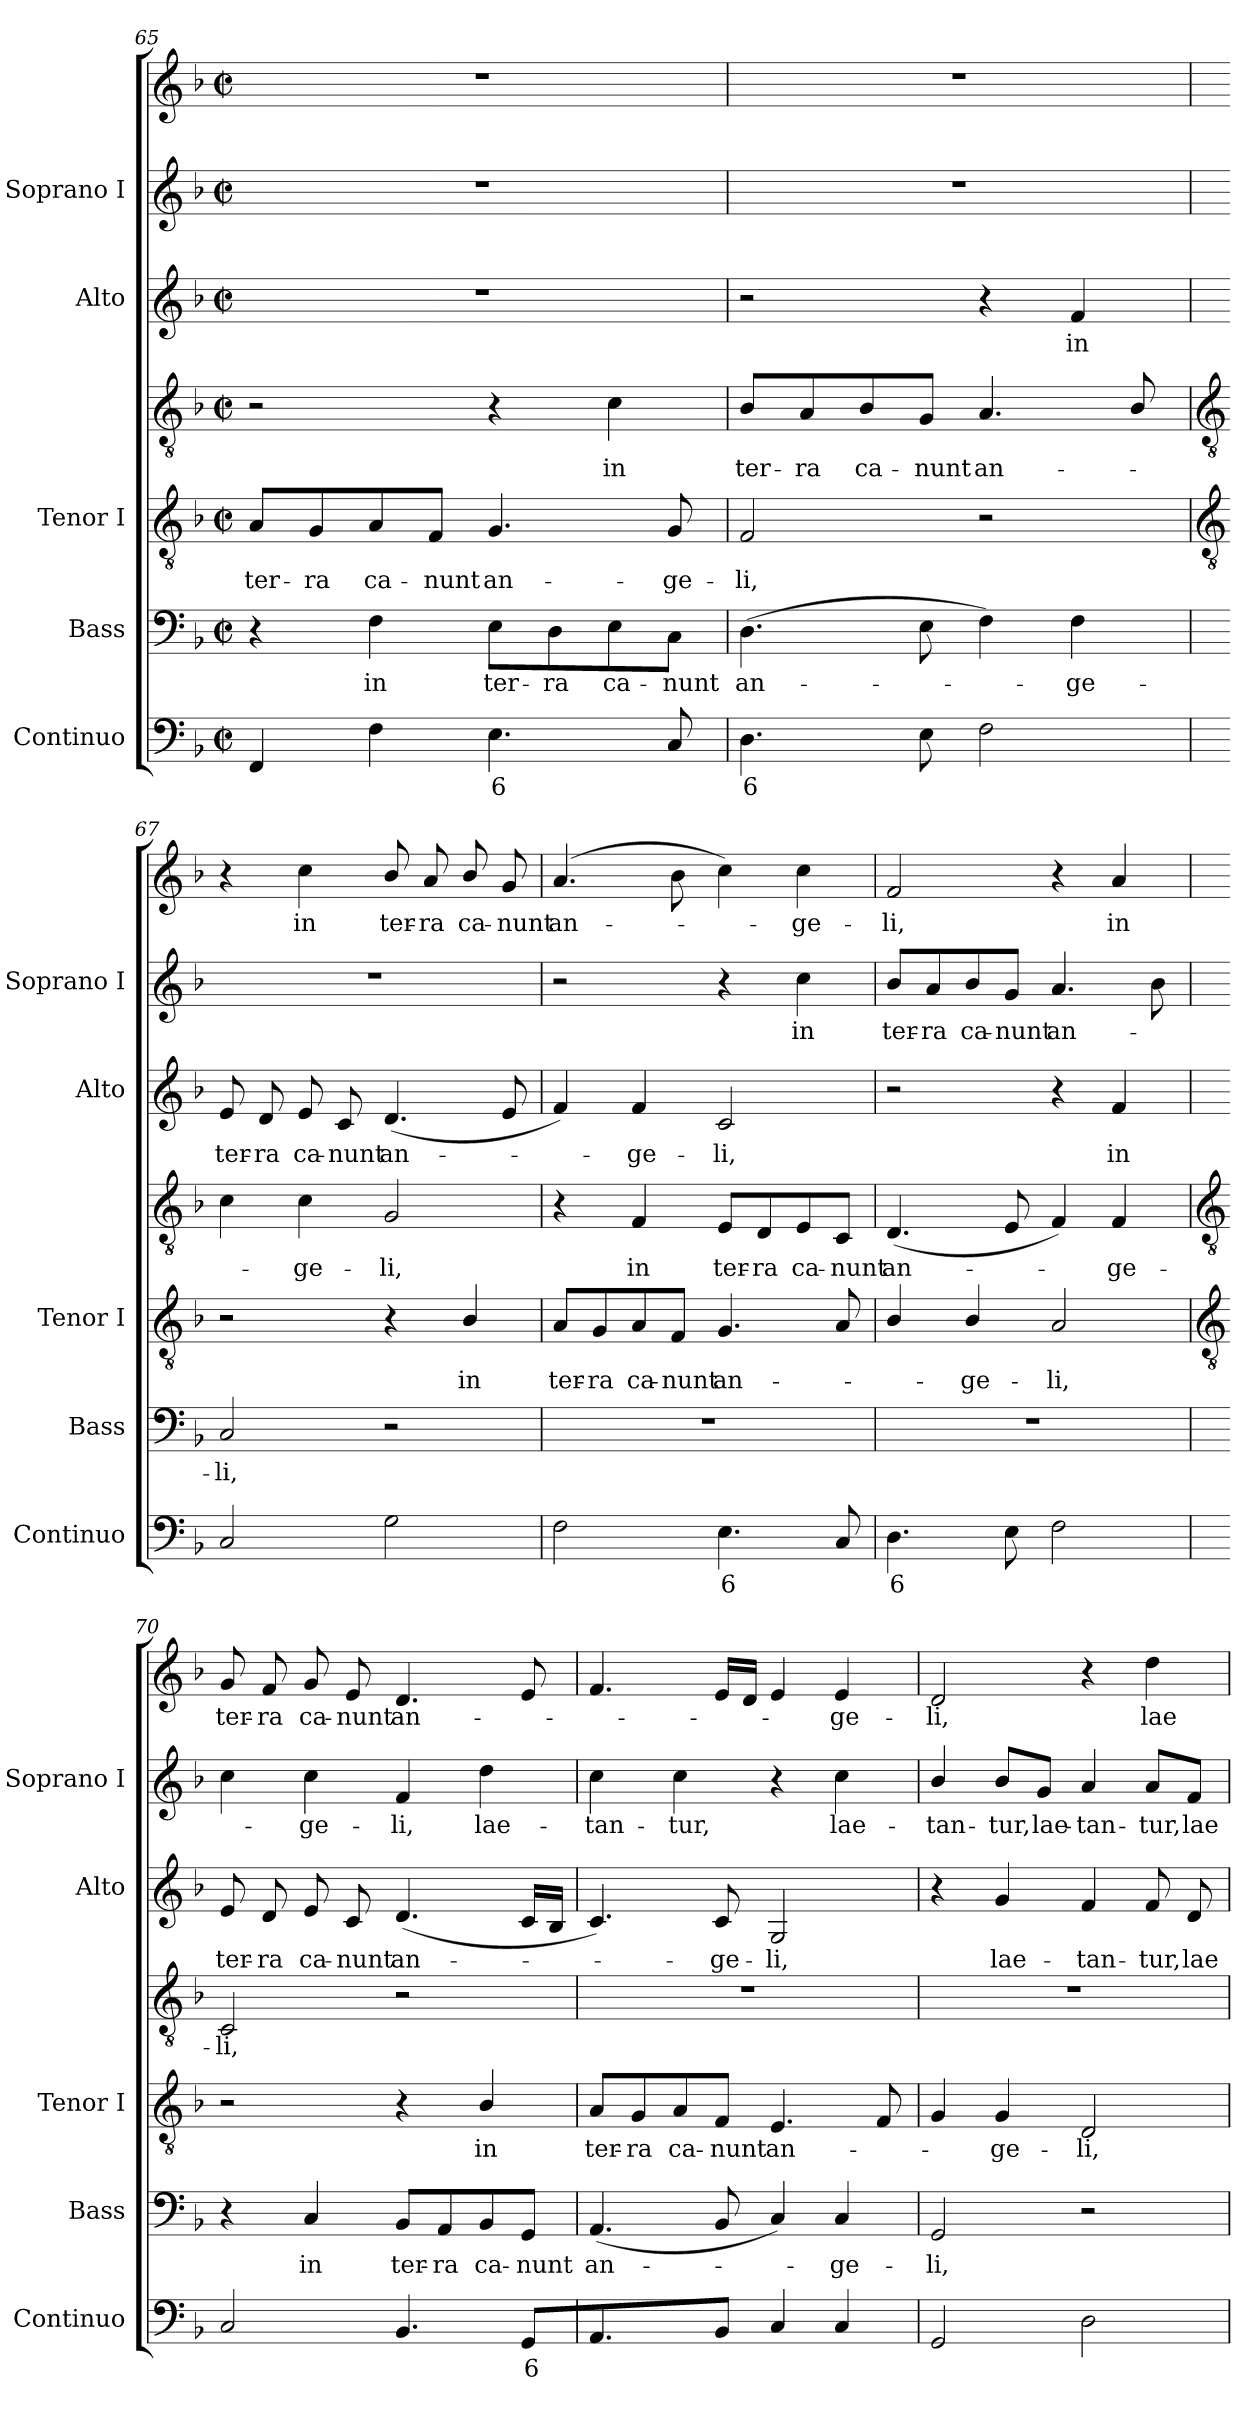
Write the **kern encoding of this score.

**kern	**text	**kern	**text	**kern	**text	**kern	**text	**kern	**text	**kern	**text	**kern	**text
*part5	*part5	*part4	*part4	*part3	*part3	*part3	*part3	*part2	*part2	*part1	*part1	*part1	*part1
*staff7	*staff7	*staff6	*staff6	*staff5	*staff5	*staff4	*staff4	*staff3	*staff3	*staff2	*staff2	*staff1	*staff1
*I"Continuo	*	*I"Bass	*	*I"Tenor I	*	*	*	*I"Alto	*	*I"Soprano I	*	*	*
*I'Continuo	*	*I'Bass	*	*I'Tenor I	*	*	*	*I'Alto	*	*I'Soprano I	*	*	*
*clefF4	*	*clefF4	*	*clefGv2	*	*clefGv2	*	*clefG2	*	*clefG2	*	*clefG2	*
*k[b-]	*	*k[b-]	*	*k[b-]	*	*k[b-]	*	*k[b-]	*	*k[b-]	*	*k[b-]	*
*F:	*	*F:	*	*F:	*	*F:	*	*F:	*	*F:	*	*F:	*
*M2/2	*	*M2/2	*	*M2/2	*	*M2/2	*	*M2/2	*	*M2/2	*	*M2/2	*
*met(c|)	*	*met(c|)	*	*met(c|)	*	*met(c|)	*	*met(c|)	*	*met(c|)	*	*met(c|)	*
=65	=65	=65	=65	=65	=65	=65	=65	=65	=65	=65	=65	=65	=65
!	!	!	!	!	!LO:LY:b	!	!	!	!	!	!	!	!
4FF	.	4r	.	8A/L	ter-	2r	.	1r	.	1r	.	1r	.
!	!	!	!	!	!LO:LY:b	!	!	!	!	!	!	!	!
.	.	.	.	8G/	-ra	.	.	.	.	.	.	.	.
!	!	!	!LO:LY:b	!	!LO:LY:b	!	!	!	!	!	!	!	!
4F	.	4F	in	8A/	ca-	.	.	.	.	.	.	.	.
!	!	!	!	!	!LO:LY:b	!	!	!	!	!	!	!	!
.	.	.	.	8F/J	-nunt	.	.	.	.	.	.	.	.
!	!LO:LY:b	!	!LO:LY:b	!	!LO:LY:b	!	!	!	!	!	!	!	!
4.E	6	8E\L	ter-	4.G	an-	4r	.	.	.	.	.	.	.
!	!	!	!LO:LY:b	!	!	!	!	!	!	!	!	!	!
.	.	8D\	-ra	.	.	.	.	.	.	.	.	.	.
!	!	!	!LO:LY:b	!	!	!	!LO:LY:b	!	!	!	!	!	!
.	.	8E\	ca-	.	.	4c	in	.	.	.	.	.	.
!	!	!	!LO:LY:b	!	!LO:LY:b	!	!	!	!	!	!	!	!
8C	.	8C\J	-nunt	8G	-ge-	.	.	.	.	.	.	.	.
=66	=66	=66	=66	=66	=66	=66	=66	=66	=66	=66	=66	=66	=66
!	!LO:LY:b	!	!LO:LY:b	!	!LO:LY:b	!	!LO:LY:b	!	!	!	!	!	!
4.D	6	(>4.D	an-	2F	li,	8B-/L	-ter-	2r	.	1r	.	1r	.
!	!	!	!	!	!	!	!LO:LY:b	!	!	!	!	!	!
.	.	.	.	.	.	8A/	-ra	.	.	.	.	.	.
!	!	!	!	!	!	!	!LO:LY:b	!	!	!	!	!	!
.	.	.	.	.	.	8B-/	ca-	.	.	.	.	.	.
!	!	!	!	!	!	!	!LO:LY:b	!	!	!	!	!	!
8E	.	8E	.	.	.	8G/J	-nunt	.	.	.	.	.	.
!	!	!	!	!	!	!	!LO:LY:b	!	!	!	!	!	!
2F	.	4F)	.	2r	.	(<4.A	an-	4r	.	.	.	.	.
!	!	!	!LO:LY:b	!	!	!	!	!	!LO:LY:b	!	!	!	!
.	.	4F	ge-	.	.	.	.	4f	in	.	.	.	.
.	.	.	.	.	.	8B-/	.	.	.	.	.	.	.
!!LO:LB:g=z
=67	=67	=67	=67	=67	=67	=67	=67	=67	=67	=67	=67	=67	=67
*	*	*	*	*clefGv2	*	*clefGv2	*	*	*	*	*	*	*
!	!	!	!LO:LY:b	!	!	!	!	!	!LO:LY:b	!	!	!	!
2C	.	2C	-li,	2r	.	4c	.	8e	ter-	1r	.	4r	.
!	!	!	!	!	!	!	!	!	!LO:LY:b	!	!	!	!
.	.	.	.	.	.	.	.	8d	-ra	.	.	.	.
!	!	!	!	!	!	!	!LO:LY:b	!	!LO:LY:b	!	!	!	!LO:LY:b
.	.	.	.	.	.	4c	ge-	8e	ca-	.	.	4cc	in
!	!	!	!	!	!	!	!	!	!LO:LY:b	!	!	!	!
.	.	.	.	.	.	.	.	8c	-nunt	.	.	.	.
!	!	!	!	!	!	!	!LO:LY:b	!	!LO:LY:b	!	!	!	!LO:LY:b
2G	.	2r	.	4r	.	2G	-li,	(<4.d	an-	.	.	8b-/	ter-
!	!	!	!	!	!	!	!	!	!	!	!	!	!LO:LY:b
.	.	.	.	.	.	.	.	.	.	.	.	8a	-ra
!	!	!	!	!	!LO:LY:b	!	!	!	!	!	!	!	!LO:LY:b
.	.	.	.	4B-/	in	.	.	.	.	.	.	8b-/	ca-
!	!	!	!	!	!	!	!	!	!	!	!	!	!LO:LY:b
.	.	.	.	.	.	.	.	8e	.	.	.	8g	-nunt
=68	=68	=68	=68	=68	=68	=68	=68	=68	=68	=68	=68	=68	=68
!	!	!	!	!	!LO:LY:b	!	!	!	!	!	!	!	!LO:LY:b
2F	.	1r	.	8A/L	ter-	4r	.	4f)	.	2r	.	(>4.a	an-
!	!	!	!	!	!LO:LY:b	!	!	!	!	!	!	!	!
.	.	.	.	8G/	-ra	.	.	.	.	.	.	.	.
!	!	!	!	!	!LO:LY:b	!	!LO:LY:b	!	!LO:LY:b	!	!	!	!
.	.	.	.	8A/	ca-	4F	in	4f	ge-	.	.	.	.
!	!	!	!	!	!LO:LY:b	!	!	!	!	!	!	!	!
.	.	.	.	8F/J	-nunt	.	.	.	.	.	.	8b-	.
!	!LO:LY:b	!	!	!	!LO:LY:b	!	!LO:LY:b	!	!LO:LY:b	!	!	!	!
4.E	6	.	.	4.G	an-	8E/L	ter-	2c	-li,	4r	.	4cc)	.
!	!	!	!	!	!	!	!LO:LY:b	!	!	!	!	!	!
.	.	.	.	.	.	8D/	-ra	.	.	.	.	.	.
!	!	!	!	!	!	!	!LO:LY:b	!	!	!	!LO:LY:b	!	!LO:LY:b
.	.	.	.	.	.	8E/	ca-	.	.	4cc	-in	4cc	ge-
!	!	!	!	!	!	!	!LO:LY:b	!	!	!	!	!	!
8C	.	.	.	8A	.	8C/J	-nunt	.	.	.	.	.	.
=69	=69	=69	=69	=69	=69	=69	=69	=69	=69	=69	=69	=69	=69
!	!LO:LY:b	!	!	!	!	!	!LO:LY:b	!	!	!	!LO:LY:b	!	!LO:LY:b
4.D	6	1r	.	4B-/	.	(<4.D	an-	2r	.	8b-/L	ter-	2f	li,
!	!	!	!	!	!	!	!	!	!	!	!LO:LY:b	!	!
.	.	.	.	.	.	.	.	.	.	8a/	-ra	.	.
!	!	!	!	!	!LO:LY:b	!	!	!	!	!	!LO:LY:b	!	!
.	.	.	.	4B-/	-ge-	.	.	.	.	8b-/	ca-	.	.
!	!	!	!	!	!	!	!	!	!	!	!LO:LY:b	!	!
8E	.	.	.	.	.	8E	.	.	.	8g/J	-nunt	.	.
!	!	!	!	!	!LO:LY:b	!	!	!	!	!	!LO:LY:b	!	!
2F	.	.	.	2A	-li,	4F)	.	4r	.	(<4.a	an-	4r	.
!	!	!	!	!	!	!	!LO:LY:b	!	!LO:LY:b	!	!	!	!LO:LY:b
.	.	.	.	.	.	4F	ge-	4f	in	.	.	4a	in
.	.	.	.	.	.	.	.	.	.	8b-	.	.	.
!!LO:LB:g=z
=70	=70	=70	=70	=70	=70	=70	=70	=70	=70	=70	=70	=70	=70
*	*	*	*	*clefGv2	*	*clefGv2	*	*	*	*	*	*	*
!	!	!	!	!	!	!	!LO:LY:b	!	!LO:LY:b	!	!	!	!LO:LY:b
2C	.	4r	.	2r	.	2C	li,	8e	ter-	4cc	.	8g	ter-
!	!	!	!	!	!	!	!	!	!LO:LY:b	!	!	!	!LO:LY:b
.	.	.	.	.	.	.	.	8d	-ra	.	.	8f	-ra
!	!	!	!LO:LY:b	!	!	!	!	!	!LO:LY:b	!	!LO:LY:b	!	!LO:LY:b
.	.	4C	in	.	.	.	.	8e	ca-	4cc	ge-	8g	ca-
!	!	!	!	!	!	!	!	!	!LO:LY:b	!	!	!	!LO:LY:b
.	.	.	.	.	.	.	.	8c	-nunt	.	.	8e	-nunt
!	!	!	!LO:LY:b	!	!	!	!	!	!LO:LY:b	!	!LO:LY:b	!	!LO:LY:b
4.BB-	.	8BB-/L	ter-	4r	.	2r	.	(<4.d	an-	4f	-li,	4.d	an-
!	!	!	!LO:LY:b	!	!	!	!	!	!	!	!	!	!
.	.	8AA/	-ra	.	.	.	.	.	.	.	.	.	.
!	!	!	!LO:LY:b	!	!LO:LY:b	!	!	!	!	!	!LO:LY:b	!	!
.	.	8BB-/	ca-	4B-/	in	.	.	.	.	4dd	lae-	.	.
!	!LO:LY:b	!	!LO:LY:b	!	!	!	!	!	!	!	!	!	!
8GGL	6	8GG/J	-nunt	.	.	.	.	16cLL	.	.	.	8e	.
.	.	.	.	.	.	.	.	16B-JJ	.	.	.	.	.
=71	=71	=71	=71	=71	=71	=71	=71	=71	=71	=71	=71	=71	=71
!	!	!	!LO:LY:b	!	!LO:LY:b	!	!	!	!	!	!LO:LY:b	!	!
4.AA	.	(<4.AA	an-	8A/L	ter-	1r	.	4.c)	.	4cc	-tan-	4.f	.
!	!	!	!	!	!LO:LY:b	!	!	!	!	!	!	!	!
.	.	.	.	8G/	-ra	.	.	.	.	.	.	.	.
!	!	!	!	!	!LO:LY:b	!	!	!	!	!	!LO:LY:b	!	!
.	.	.	.	8A/	ca-	.	.	.	.	4cc	-tur,	.	.
!	!	!	!	!	!LO:LY:b	!	!	!	!LO:LY:b	!	!	!	!
8BB-J	.	8BB-	.	8F/J	-nunt	.	.	8c	ge-	.	.	16eLL	.
.	.	.	.	.	.	.	.	.	.	.	.	16dJJ	.
!	!	!	!	!	!LO:LY:b	!	!	!	!LO:LY:b	!	!	!	!
4C	.	4C)	.	4.E	an-	.	.	2G	-li,	4r	.	4e)	.
!	!	!	!LO:LY:b	!	!	!	!	!	!	!	!LO:LY:b	!	!LO:LY:b
4C	.	4C	ge-	.	.	.	.	.	.	4cc	lae-	4e	-ge-
.	.	.	.	8F	.	.	.	.	.	.	.	.	.
=72	=72	=72	=72	=72	=72	=72	=72	=72	=72	=72	=72	=72	=72
!	!	!	!LO:LY:b	!	!	!	!	!	!	!	!LO:LY:b	!	!LO:LY:b
2GG	.	2GG	-li,	4G)	.	1r	.	4r	.	4b-/	-tan-	2d	-li,
!	!	!	!	!	!LO:LY:b	!	!	!	!LO:LY:b	!	!LO:LY:b	!	!
.	.	.	.	4G	ge-	.	.	4g	lae-	8b-/L	-tur,	.	.
!	!	!	!	!	!	!	!	!	!	!	!LO:LY:b	!	!
.	.	.	.	.	.	.	.	.	.	8g/J	lae-	.	.
!	!	!	!	!	!LO:LY:b	!	!	!	!LO:LY:b	!	!LO:LY:b	!	!
2D	.	2r	.	2D	-li,	.	.	4f	-tan-	4a	-tan-	4r	.
!	!	!	!	!	!	!	!	!	!LO:LY:b	!	!LO:LY:b	!	!LO:LY:b
.	.	.	.	.	.	.	.	8f	-tur,	8a/L	-tur,	4dd	lae-
!	!	!	!	!	!	!	!	!	!LO:LY:b	!	!LO:LY:b	!	!
.	.	.	.	.	.	.	.	8d	lae-	8f/J	lae-	.	.
=	=	=	=	=	=	=	=	=	=	=	=	=	=
*-	*-	*-	*-	*-	*-	*-	*-	*-	*-	*-	*-	*-	*-
